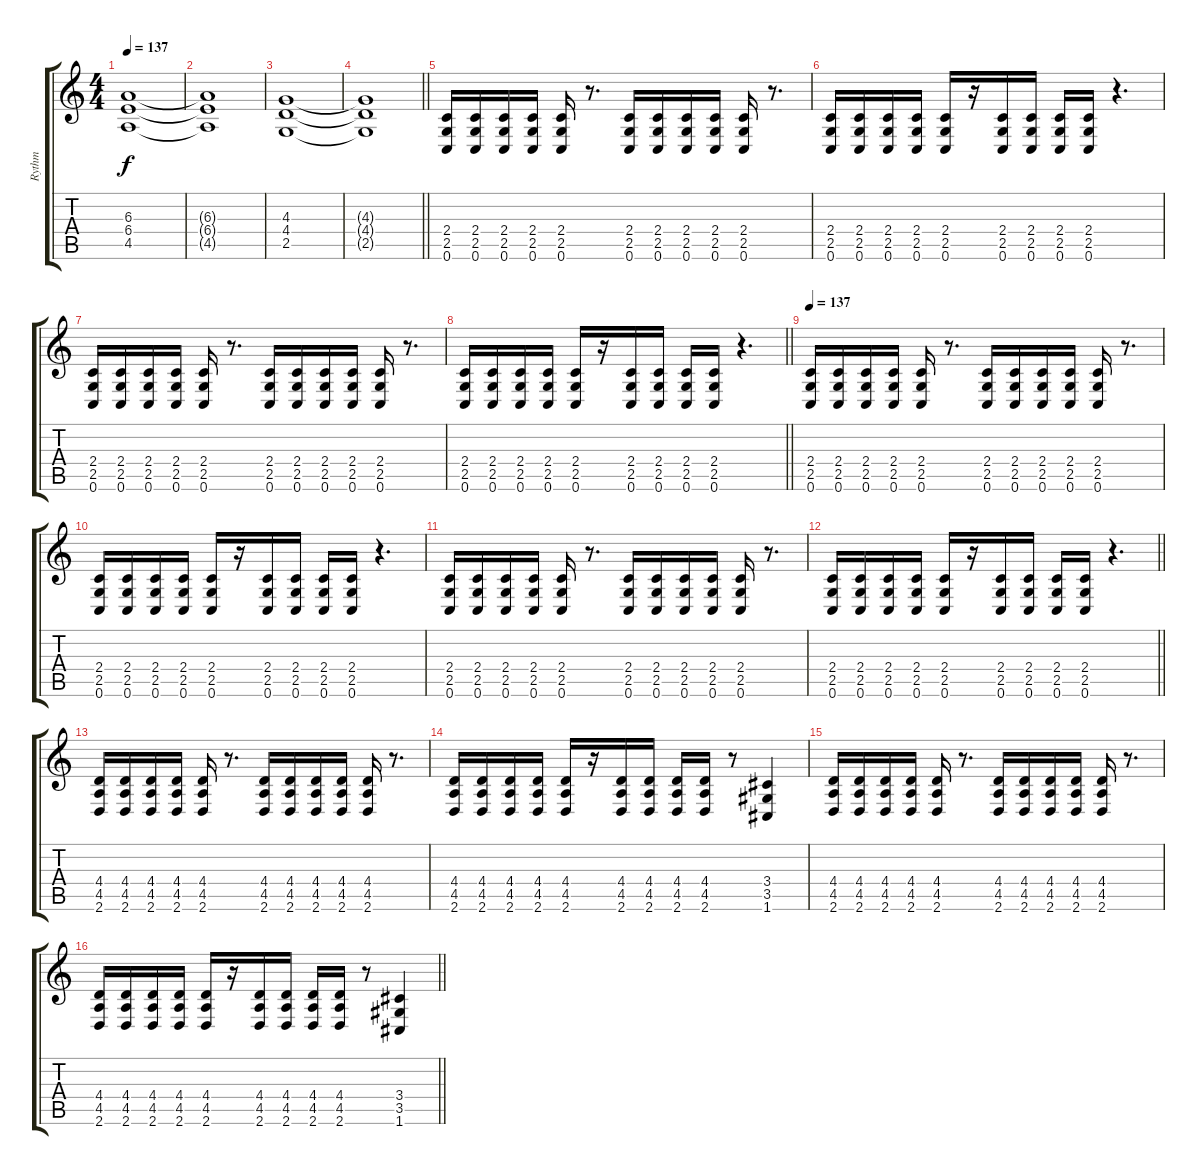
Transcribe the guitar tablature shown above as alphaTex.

\track ("Rythm" "Rythm") {instrument distortionguitar}
\staff {score tabs}
\tuning (C4 G3 Eb3 Bb2 F2 C2) {hide}
\ts (4 4)
\tempo 137
\clef g2
\ks c
(6.3 6.4 4.5).1{dy f} |
(6.3{t} 6.4{t} 4.5{t}).1 |
(4.3 4.4 2.5).1 |
\barLineRight lightlight
(4.3{t} 4.4{t} 2.5{t}).1 |
\section ("" "")
(2.4 2.5 0.6).16 (2.4 2.5 0.6).16 (2.4 2.5 0.6).16 (2.4 2.5 0.6).16 (2.4 2.5 0.6).16 r.8{d} (2.4 2.5 0.6).16 (2.4 2.5 0.6).16 (2.4 2.5 0.6).16 (2.4 2.5 0.6).16 (2.4 2.5 0.6).16 r.8{d} |
(2.4 2.5 0.6).16 (2.4 2.5 0.6).16 (2.4 2.5 0.6).16 (2.4 2.5 0.6).16 (2.4 2.5 0.6).16 r.16 (2.4 2.5 0.6).16 (2.4 2.5 0.6).16 (2.4 2.5 0.6).16 (2.4 2.5 0.6).16 r.4{d} |
(2.4 2.5 0.6).16 (2.4 2.5 0.6).16 (2.4 2.5 0.6).16 (2.4 2.5 0.6).16 (2.4 2.5 0.6).16 r.8{d} (2.4 2.5 0.6).16 (2.4 2.5 0.6).16 (2.4 2.5 0.6).16 (2.4 2.5 0.6).16 (2.4 2.5 0.6).16 r.8{d} |
\barLineRight lightlight
(2.4 2.5 0.6).16 (2.4 2.5 0.6).16 (2.4 2.5 0.6).16 (2.4 2.5 0.6).16 (2.4 2.5 0.6).16 r.16 (2.4 2.5 0.6).16 (2.4 2.5 0.6).16 (2.4 2.5 0.6).16 (2.4 2.5 0.6).16 r.4{d} |
\section ("" "")
\tempo 137
(2.4 2.5 0.6).16 (2.4 2.5 0.6).16 (2.4 2.5 0.6).16 (2.4 2.5 0.6).16 (2.4 2.5 0.6).16 r.8{d} (2.4 2.5 0.6).16 (2.4 2.5 0.6).16 (2.4 2.5 0.6).16 (2.4 2.5 0.6).16 (2.4 2.5 0.6).16 r.8{d} |
(2.4 2.5 0.6).16 (2.4 2.5 0.6).16 (2.4 2.5 0.6).16 (2.4 2.5 0.6).16 (2.4 2.5 0.6).16 r.16 (2.4 2.5 0.6).16 (2.4 2.5 0.6).16 (2.4 2.5 0.6).16 (2.4 2.5 0.6).16 r.4{d} |
(2.4 2.5 0.6).16 (2.4 2.5 0.6).16 (2.4 2.5 0.6).16 (2.4 2.5 0.6).16 (2.4 2.5 0.6).16 r.8{d} (2.4 2.5 0.6).16 (2.4 2.5 0.6).16 (2.4 2.5 0.6).16 (2.4 2.5 0.6).16 (2.4 2.5 0.6).16 r.8{d} |
\barLineRight lightlight
(2.4 2.5 0.6).16 (2.4 2.5 0.6).16 (2.4 2.5 0.6).16 (2.4 2.5 0.6).16 (2.4 2.5 0.6).16 r.16 (2.4 2.5 0.6).16 (2.4 2.5 0.6).16 (2.4 2.5 0.6).16 (2.4 2.5 0.6).16 r.4{d} |
(4.4 4.5 2.6).16 (4.4 4.5 2.6).16 (4.4 4.5 2.6).16 (4.4 4.5 2.6).16 (4.4 4.5 2.6).16 r.8{d} (4.4 4.5 2.6).16 (4.4 4.5 2.6).16 (4.4 4.5 2.6).16 (4.4 4.5 2.6).16 (4.4 4.5 2.6).16 r.8{d} |
(4.4 4.5 2.6).16 (4.4 4.5 2.6).16 (4.4 4.5 2.6).16 (4.4 4.5 2.6).16 (4.4 4.5 2.6).16 r.16 (4.4 4.5 2.6).16 (4.4 4.5 2.6).16 (4.4 4.5 2.6).16 (4.4 4.5 2.6).16 r.8 (3.4 3.5 1.6).4 |
(4.4 4.5 2.6).16 (4.4 4.5 2.6).16 (4.4 4.5 2.6).16 (4.4 4.5 2.6).16 (4.4 4.5 2.6).16 r.8{d} (4.4 4.5 2.6).16 (4.4 4.5 2.6).16 (4.4 4.5 2.6).16 (4.4 4.5 2.6).16 (4.4 4.5 2.6).16 r.8{d} |
\barLineRight lightlight
(4.4 4.5 2.6).16 (4.4 4.5 2.6).16 (4.4 4.5 2.6).16 (4.4 4.5 2.6).16 (4.4 4.5 2.6).16 r.16 (4.4 4.5 2.6).16 (4.4 4.5 2.6).16 (4.4 4.5 2.6).16 (4.4 4.5 2.6).16 r.8 (3.4 3.5 1.6).4
